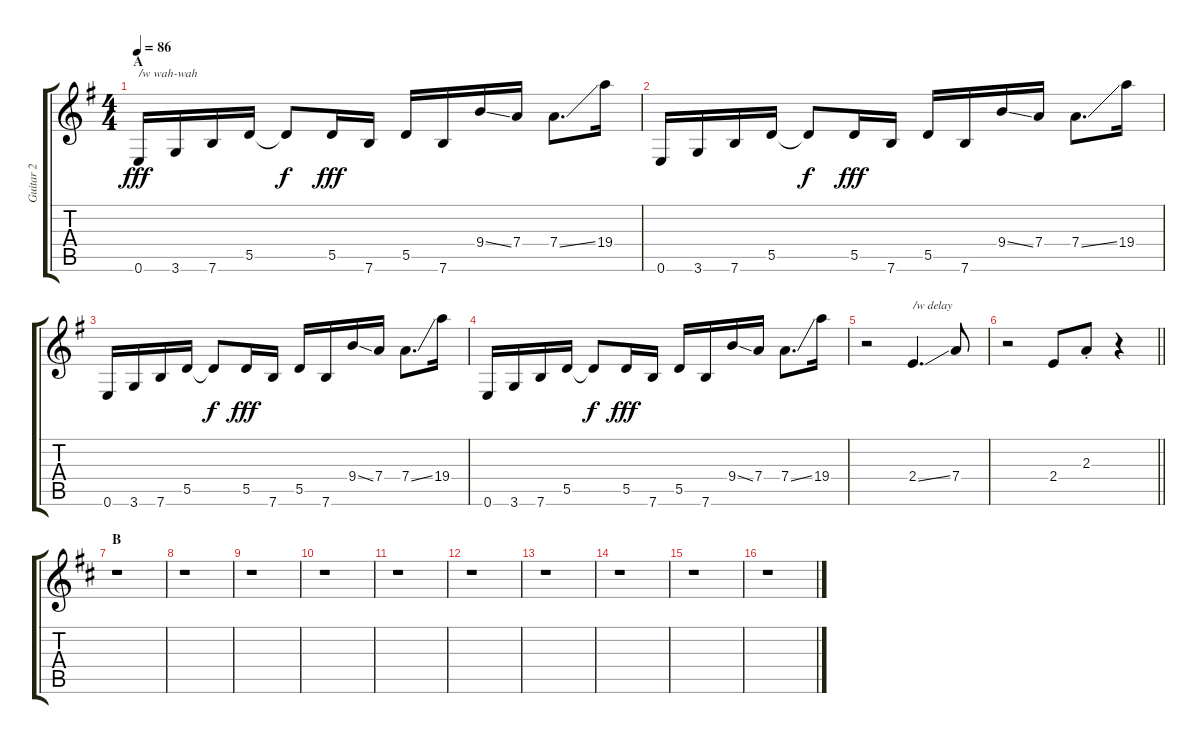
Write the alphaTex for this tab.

\track ("Guitar 2" "Guitar 2") {instrument overdrivenguitar}
\staff {score tabs}
\tuning (E4 B3 G3 D3 A2 E2) {hide}
\ts (4 4)
\section ("" "A")
\tempo 86
\clef g2
\ks g
0.6.16{txt "/w wah-wah" dy fff instrument overdrivenguitar} 3.6.16 7.6.16 5.5.16 5.5{t}.8{dy f} 5.5.16{dy fff} 7.6.16 5.5.16 7.6.16 9.4{ss}.16 7.4.16 7.4{ss}.8{d} 19.4.16 |
0.6.16 3.6.16 7.6.16 5.5.16 5.5{t}.8{dy f} 5.5.16{dy fff} 7.6.16 5.5.16 7.6.16 9.4{ss}.16 7.4.16 7.4{ss}.8{d} 19.4.16 |
0.6.16 3.6.16 7.6.16 5.5.16 5.5{t}.8{dy f} 5.5.16{dy fff} 7.6.16 5.5.16 7.6.16 9.4{ss}.16 7.4.16 7.4{ss}.8{d} 19.4.16 |
0.6.16 3.6.16 7.6.16 5.5.16 5.5{t}.8{dy f} 5.5.16{dy fff} 7.6.16 5.5.16 7.6.16 9.4{ss}.16 7.4.16 7.4{ss}.8{d} 19.4.16 |
r.2 2.4{ss}.4{d txt "/w delay"} 7.4.8 |
\barLineRight lightlight
r.2 2.4.8 2.3{st}.8 r.4 |
\section ("" "B")
\ks d
r.1 |
r.1 |
r.1 |
r.1 |
r.1 |
r.1 |
r.1 |
r.1 |
r.1 |
r.1
